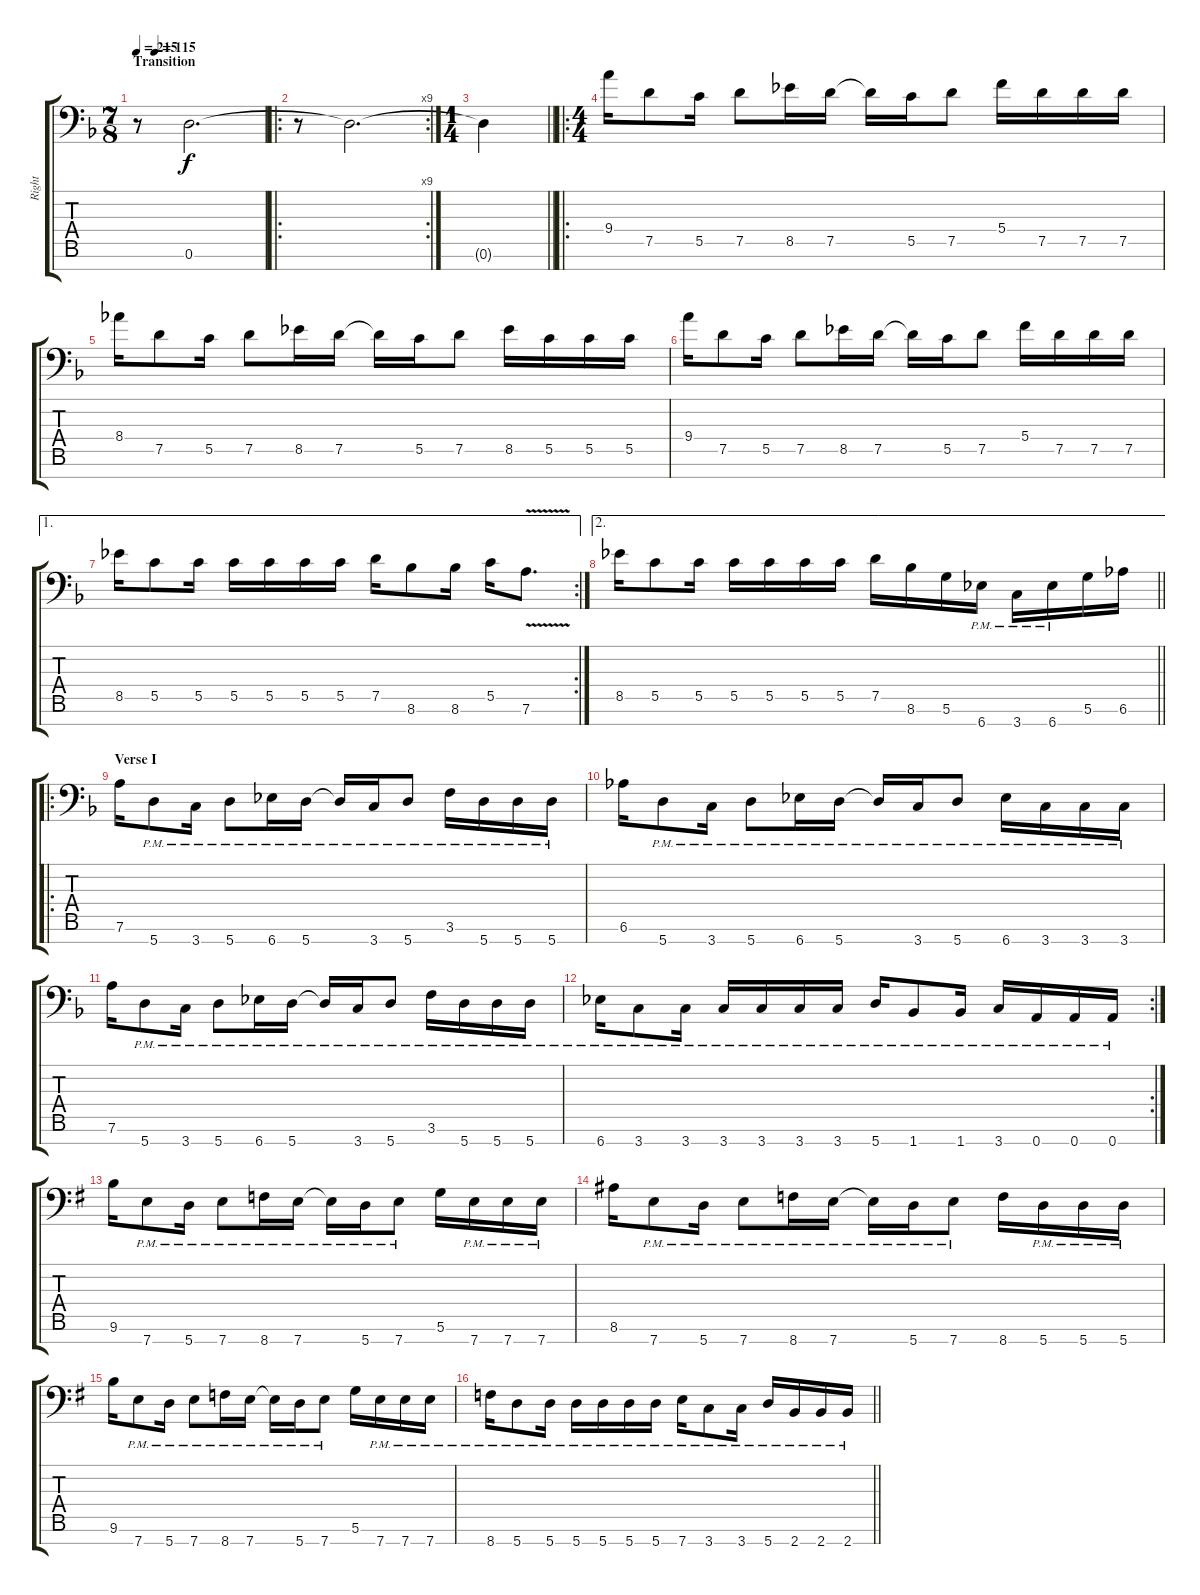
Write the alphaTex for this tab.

\track ("Right" "Right") {instrument overdrivenguitar}
\staff {score tabs}
\tuning (D4 A3 F3 C3 G2 D2 A1) {hide}
\ts (7 8)
\section ("" "Transition")
\tempo 215
\tempo (115 0.14285714285714285)
\clef f4
\ks f
r.8{dy f} 0.6.2{d} |
\ro
\rc 9
r.8 0.6{t}.2{d} |
\ts (1 4)
\barLineRight lightlight
0.6{t}.4 |
\ro
\ts (4 4)
9.4.16 7.5.8 5.5.16 7.5.8 8.5.16 7.5.16 7.5{t}.16 5.5.16 7.5.8 5.4.16 7.5.16 7.5.16 7.5.16 |
8.4.16 7.5.8 5.5.16 7.5.8 8.5.16 7.5.16 7.5{t}.16 5.5.16 7.5.8 8.5.16 5.5.16 5.5.16 5.5.16 |
9.4.16 7.5.8 5.5.16 7.5.8 8.5.16 7.5.16 7.5{t}.16 5.5.16 7.5.8 5.4.16 7.5.16 7.5.16 7.5.16 |
\ae 1
\rc 2
8.5.16 5.5.8 5.5.16 5.5.16 5.5.16 5.5.16 5.5.16 7.5.16 8.6.8 8.6.16 5.5.16 7.6{v}.8{d} |
\ae 2
\barLineRight lightlight
8.5.16 5.5.8 5.5.16 5.5.16 5.5.16 5.5.16 5.5.16 7.5.16 8.6.16 5.6.16 6.7{pm}.16 3.7{pm}.16 6.7{pm}.16 5.6.16 6.6.16 |
\ro
\section ("" "Verse I")
7.6.16 5.7{pm}.8 3.7{pm}.16 5.7{pm}.8 6.7{pm}.16 5.7{pm}.16 5.7{pm t}.16 3.7{pm}.16 5.7{pm}.8 3.6{pm}.16 5.7{pm}.16 5.7{pm}.16 5.7{pm}.16 |
6.6.16 5.7{pm}.8 3.7{pm}.16 5.7{pm}.8 6.7{pm}.16 5.7{pm}.16 5.7{pm t}.16 3.7{pm}.16 5.7{pm}.8 6.7{pm}.16 3.7{pm}.16 3.7{pm}.16 3.7{pm}.16 |
7.6.16 5.7{pm}.8 3.7{pm}.16 5.7{pm}.8 6.7{pm}.16 5.7{pm}.16 5.7{pm t}.16 3.7{pm}.16 5.7{pm}.8 3.6{pm}.16 5.7{pm}.16 5.7{pm}.16 5.7{pm}.16 |
\rc 2
6.7{pm}.16 3.7{pm}.8 3.7{pm}.16 3.7{pm}.16 3.7{pm}.16 3.7{pm}.16 3.7{pm}.16 5.7{pm}.16 1.7{pm}.8 1.7{pm}.16 3.7{pm}.16 0.7{pm}.16 0.7{pm}.16 0.7{pm}.16 |
\ks g
9.6.16 7.7{pm}.8 5.7{pm}.16 7.7{pm}.8 8.7{pm}.16 7.7{pm}.16 7.7{pm t}.16 5.7{pm}.16 7.7{pm}.8 5.6.16 7.7{pm}.16 7.7{pm}.16 7.7{pm}.16 |
8.6.16 7.7{pm}.8 5.7{pm}.16 7.7{pm}.8 8.7{pm}.16 7.7{pm}.16 7.7{pm t}.16 5.7{pm}.16 7.7{pm}.8 8.7.16 5.7{pm}.16 5.7{pm}.16 5.7{pm}.16 |
9.6.16 7.7{pm}.8 5.7{pm}.16 7.7{pm}.8 8.7{pm}.16 7.7{pm}.16 7.7{pm t}.16 5.7{pm}.16 7.7{pm}.8 5.6.16 7.7{pm}.16 7.7{pm}.16 7.7{pm}.16 |
\barLineRight lightlight
8.7{pm}.16 5.7{pm}.8 5.7{pm}.16 5.7{pm}.16 5.7{pm}.16 5.7{pm}.16 5.7{pm}.16 7.7{pm}.16 3.7{pm}.8 3.7{pm}.16 5.7{pm}.16 2.7{pm}.16 2.7{pm}.16 2.7{pm}.16
